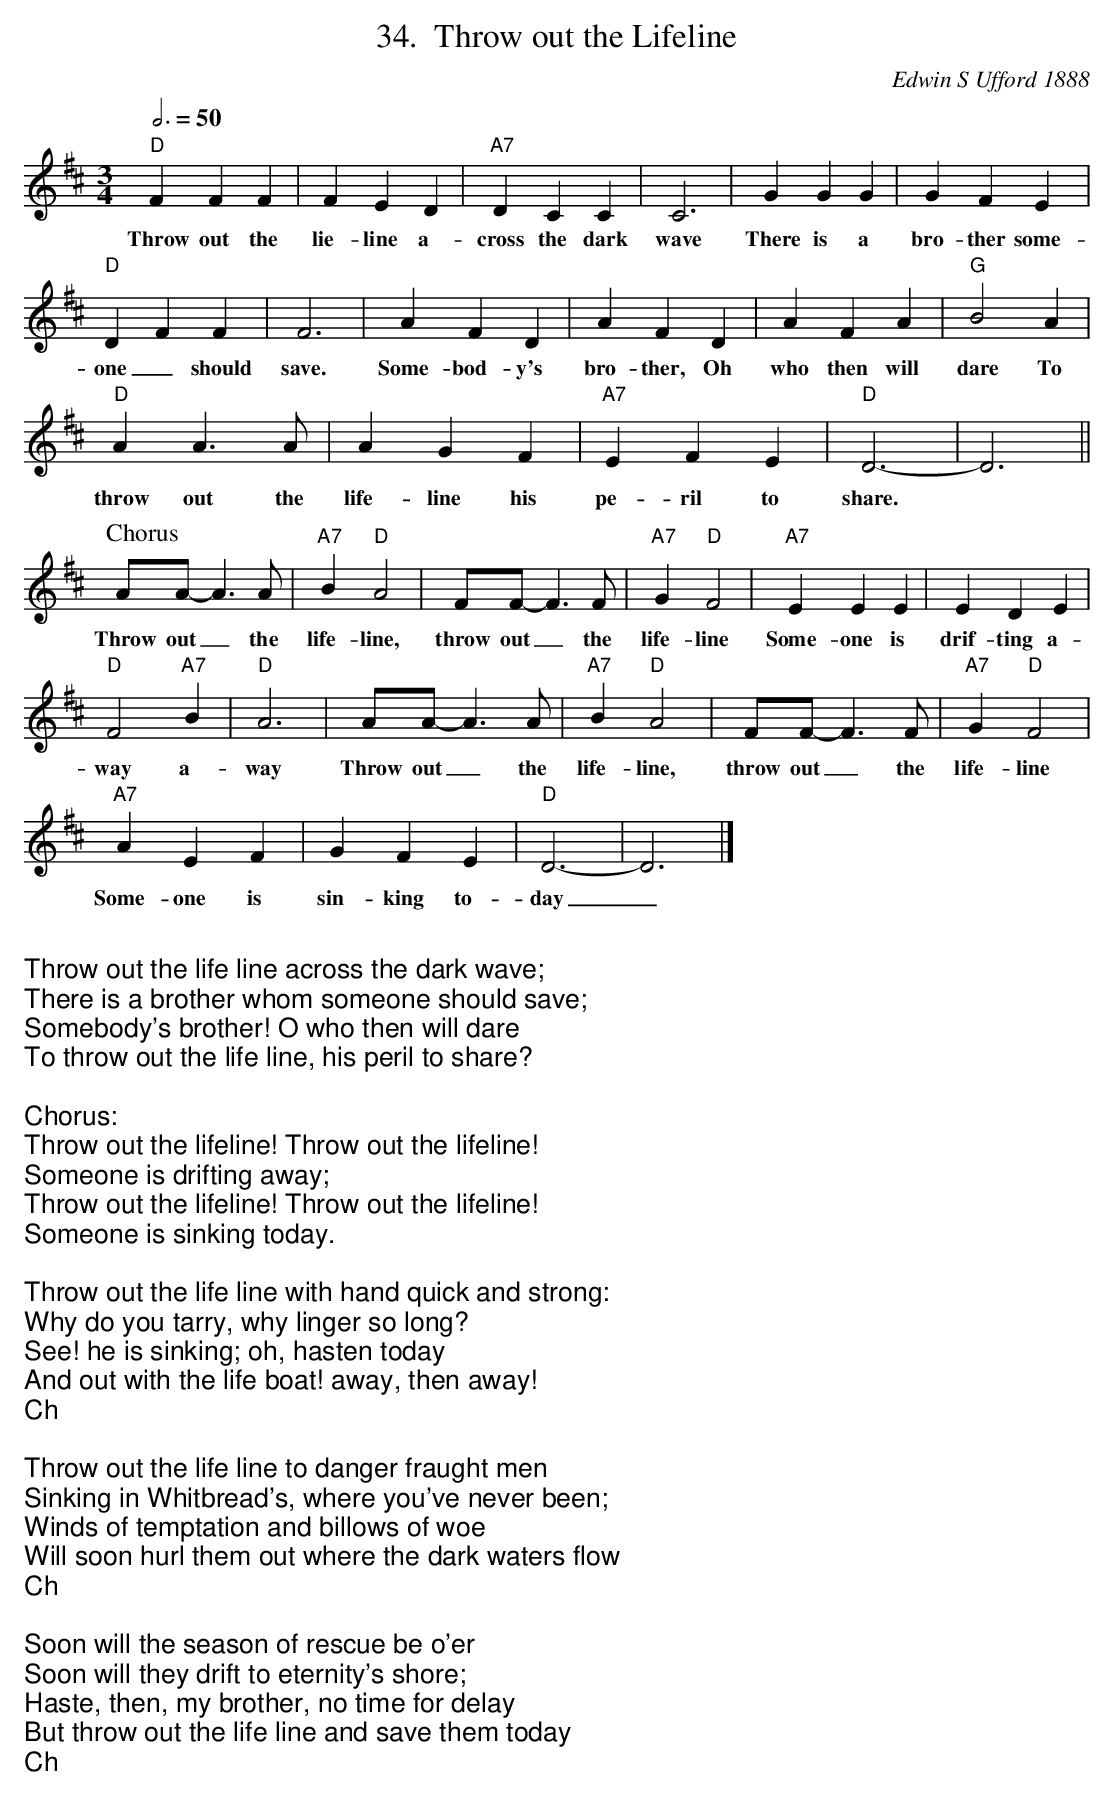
X:1
T: Throw out the Lifeline
C: Edwin S Ufford 1888
Q: 3/4=50
M:3/4
K:D
"D"F2F2F2 | F2E2D2 | "A7"D2C2C2 | C6 | G2G2G2 | G2F2E2 |
w:Throw out the lie-line a-cross the dark wave There is a bro-ther some-
"D"D2F2F2 | F6 | A2F2D2 | A2F2D2 | A2F2A2 | "G"B4A2 |
w:one_should save. Some-bod-y's bro-ther, Oh who then will dare To
"D"A2A3A | A2G2F2 | "A7"E2F2E2 | "D"D6- |D6||
w:throw out the life-line his pe-ril to share.
P:Chorus
AA- A3A | "A7"B2"D"A4 | FF-F3F | "A7"G2"D"F4 | "A7"E2E2E2 | E2D2E2 |
w:Throw out_ the life- line, throw out_ the life-line Some-one is drif-ting a-
"D"F4"A7"B2 | "D"A6 | AA- A3A | "A7"B2"D"A4 | FF- F3F | "A7"G2"D"F4 |
w:way a-way Throw out_ the life-line, throw out_ the life-line
"A7"A2E2F2 | G2F2E2 | "D"D6- | D6 |]
w:Some-one is sin-king to-day_
%%newpage
W:
W: Throw out the life line across the dark wave;
W:  There is a brother whom someone should save;
W:  Somebody's brother! O who then will dare
W:  To throw out the life line, his peril to share?
W:
W:  Chorus:
W:  Throw out the lifeline! Throw out the lifeline!
W:  Someone is drifting away;
W:  Throw out the lifeline! Throw out the lifeline!
W:  Someone is sinking today.
W:
W:  Throw out the life line with hand quick and strong:
W:  Why do you tarry, why linger so long?
W:  See! he is sinking; oh, hasten today
W:  And out with the life boat! away, then away!
W:  Ch
W:
W:  Throw out the life line to danger fraught men
W:  Sinking in Whitbread's, where you've never been;
W:  Winds of temptation and billows of woe
W:  Will soon hurl them out where the dark waters flow
W:  Ch
W:
W:  Soon will the season of rescue be o'er
W:  Soon will they drift to eternity's shore;
W:  Haste, then, my brother, no time for delay
W:  But throw out the life line and save them today
W:  Ch
W:
